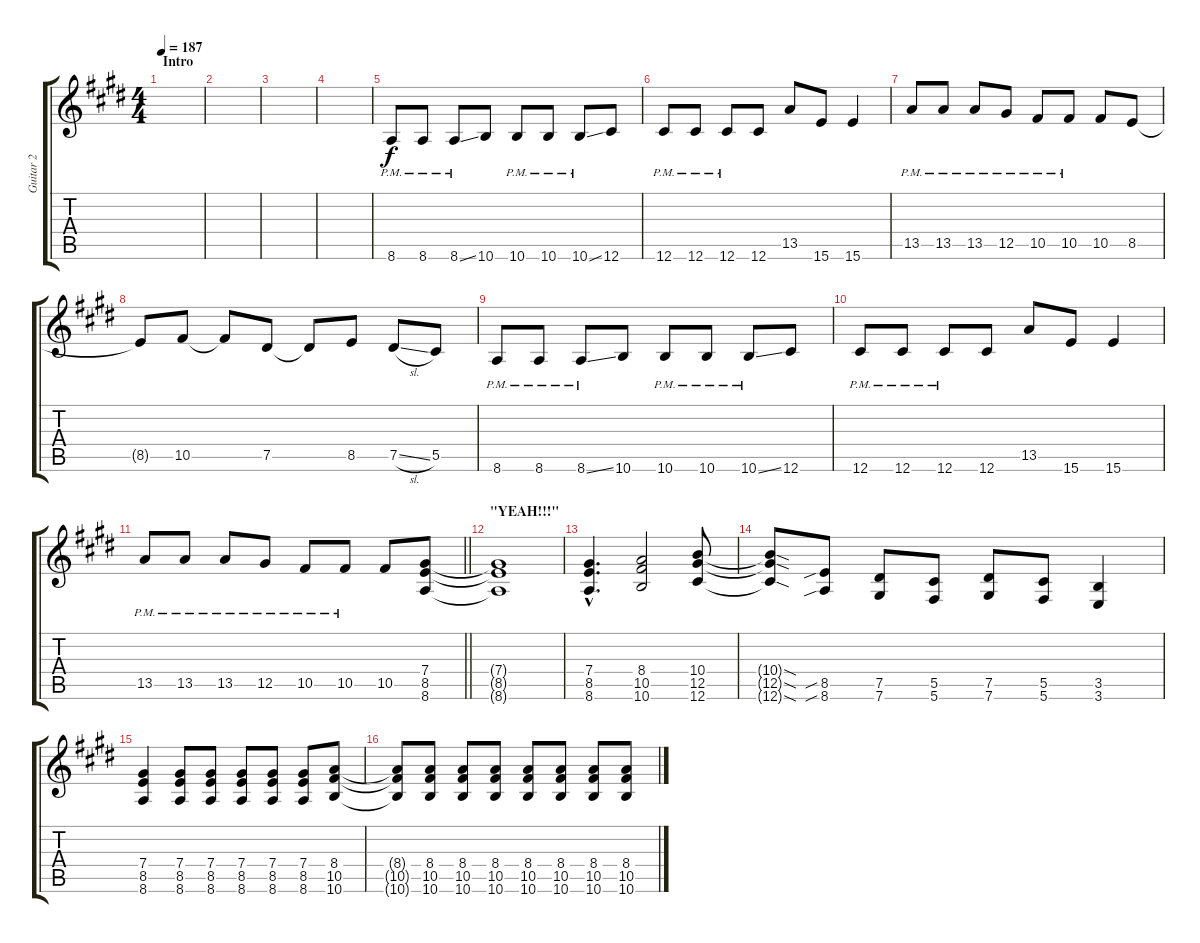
\track ("Guitar 2" "Guitar 2") {instrument overdrivenguitar}
\staff {score tabs}
\tuning (Eb4 Bb3 Gb3 Db3 Ab2 Db2) {hide}
\ts (4 4)
\section ("" "Intro")
\tempo 187
\clef g2
\ks e
|
|
|
|
8.6{pm}.8 8.6{pm}.8 8.6{ss pm}.8 10.6.8 10.6{pm}.8 10.6{pm}.8 10.6{ss pm}.8 12.6.8 |
12.6{pm}.8 12.6{pm}.8 12.6{pm}.8 12.6.8 13.5.8 15.6.8 15.6.4 |
13.5{pm}.8 13.5{pm}.8 13.5{pm}.8 12.5{pm}.8 10.5{pm}.8 10.5{pm}.8 10.5.8 8.5.8 |
8.5{t}.8 10.5.8 10.5{t}.8 7.5.8 7.5{t}.8 8.5.8 7.5{sl}.8 5.5.8 |
8.6{pm}.8 8.6{pm}.8 8.6{ss pm}.8 10.6.8 10.6{pm}.8 10.6{pm}.8 10.6{ss pm}.8 12.6.8 |
12.6{pm}.8 12.6{pm}.8 12.6{pm}.8 12.6.8 13.5.8 15.6.8 15.6.4 |
\barLineRight lightlight
13.5{pm}.8 13.5{pm}.8 13.5{pm}.8 12.5{pm}.8 10.5{pm}.8 10.5{pm}.8 10.5.8 (7.4 8.5 8.6).8 |
\section ("" "\"YEAH!!!\"")
(7.4{t} 8.5{t} 8.6{t}).1 |
(7.4{hac} 8.5{hac} 8.6{hac}).4{d} (8.4 10.5 10.6).2 (10.4 12.5 12.6).8 |
(10.4{sod t} 12.5{sod t} 12.6{sod t}).8 (8.5{sib} 8.6{sib}).8 (7.5 7.6).8 (5.5 5.6).8 (7.5 7.6).8 (5.5 5.6).8 (3.5 3.6).4 |
(7.4 8.5 8.6).4 (7.4 8.5 8.6).8 (7.4 8.5 8.6).8 (7.4 8.5 8.6).8 (7.4 8.5 8.6).8 (7.4 8.5 8.6).8 (8.4 10.5 10.6).8 |
(8.4{t} 10.5{t} 10.6{t}).8 (8.4 10.5 10.6).8 (8.4 10.5 10.6).8 (8.4 10.5 10.6).8 (8.4 10.5 10.6).8 (8.4 10.5 10.6).8 (8.4 10.5 10.6).8 (8.4 10.5 10.6).8
